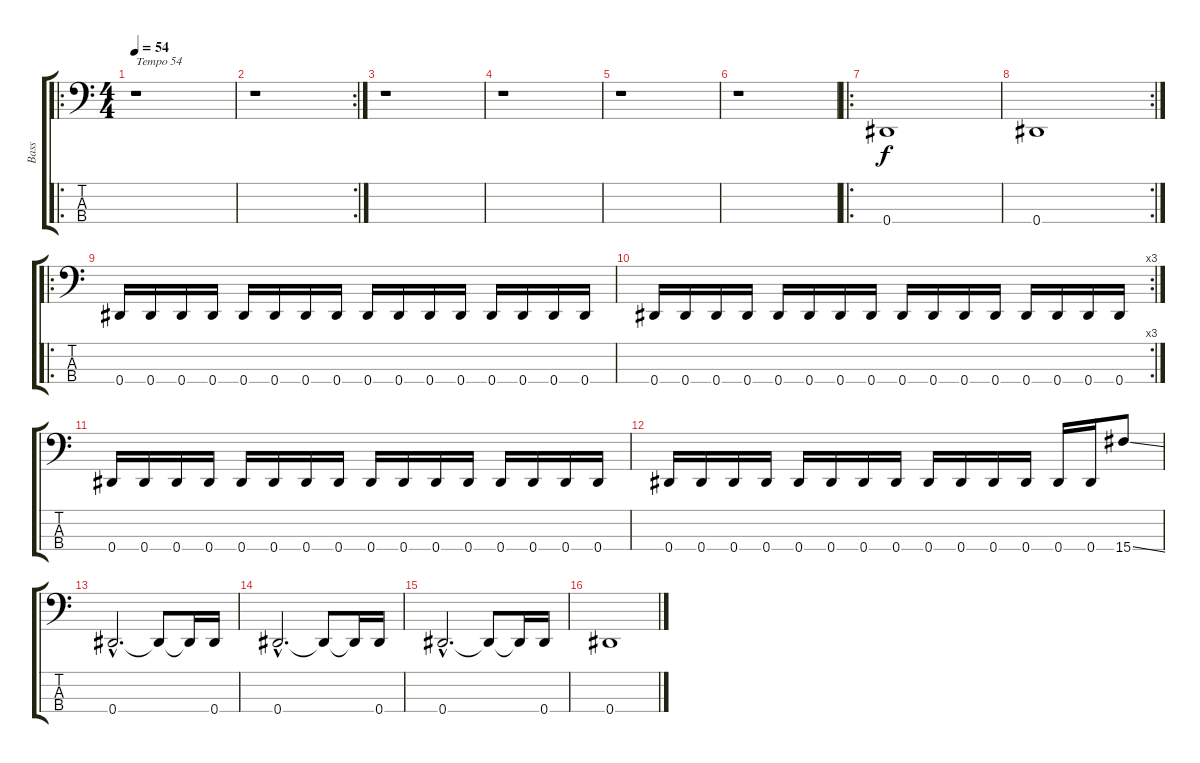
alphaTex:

\track ("Bass" "Bass") {instrument electricbasspick}
\staff {score tabs}
\tuning (Gb2 Db2 Ab1 Eb1) {hide}
\ro
\ts (4 4)
\tempo 54
\clef f4
\ks c
r.1{txt "Tempo 54" dy f instrument electricbasspick} |
\rc 2
r.1 |
r.1 |
r.1 |
r.1 |
r.1 |
\ro
0.4.1 |
\rc 2
0.4.1 |
\ro
0.4.16 0.4.16 0.4.16 0.4.16 0.4.16 0.4.16 0.4.16 0.4.16 0.4.16 0.4.16 0.4.16 0.4.16 0.4.16 0.4.16 0.4.16 0.4.16 |
\rc 3
0.4.16 0.4.16 0.4.16 0.4.16 0.4.16 0.4.16 0.4.16 0.4.16 0.4.16 0.4.16 0.4.16 0.4.16 0.4.16 0.4.16 0.4.16 0.4.16 |
0.4.16 0.4.16 0.4.16 0.4.16 0.4.16 0.4.16 0.4.16 0.4.16 0.4.16 0.4.16 0.4.16 0.4.16 0.4.16 0.4.16 0.4.16 0.4.16 |
0.4.16 0.4.16 0.4.16 0.4.16 0.4.16 0.4.16 0.4.16 0.4.16 0.4.16 0.4.16 0.4.16 0.4.16 0.4.16 0.4.16 15.4{ss}.8 |
0.4{hac}.2{d} 0.4{t}.8 0.4{t}.16 0.4.16 |
0.4{hac}.2{d} 0.4{t}.8 0.4{t}.16 0.4.16 |
0.4{hac}.2{d} 0.4{t}.8 0.4{t}.16 0.4.16 |
0.4.1
